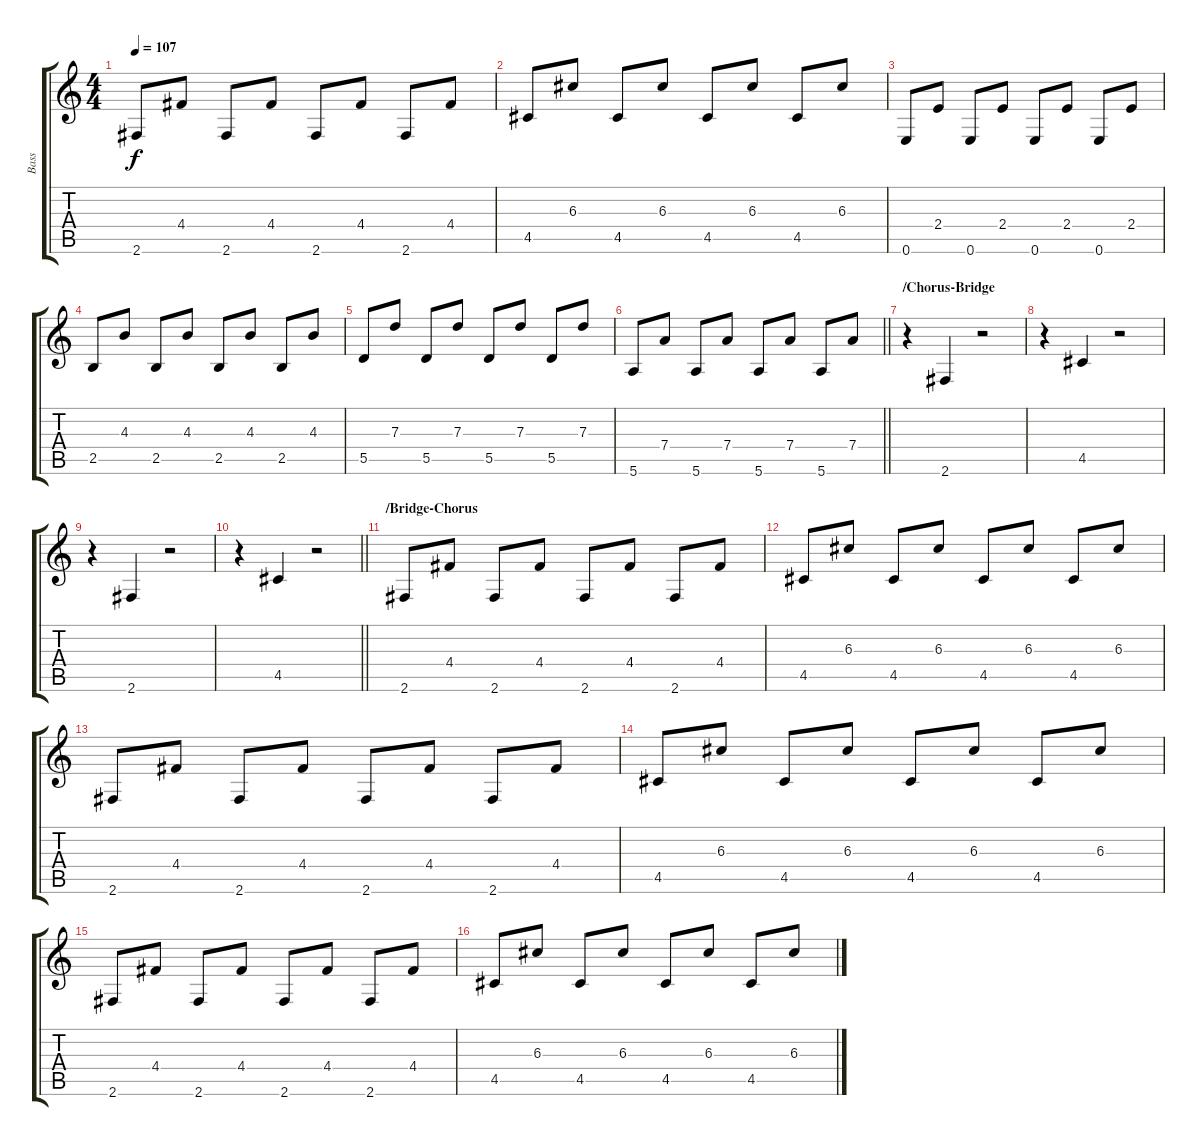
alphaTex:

\track ("Bass" "Bass") {instrument electricbassfinger}
\staff {score tabs}
\tuning (E4 B3 G3 D3 A2 E2) {hide}
\ts (4 4)
\tempo 107
\clef g2
\ks c
2.6.8{dy f} 4.4.8 2.6.8 4.4.8 2.6.8 4.4.8 2.6.8 4.4.8 |
4.5.8 6.3.8 4.5.8 6.3.8 4.5.8 6.3.8 4.5.8 6.3.8 |
0.6.8 2.4.8 0.6.8 2.4.8 0.6.8 2.4.8 0.6.8 2.4.8 |
2.5.8 4.3.8 2.5.8 4.3.8 2.5.8 4.3.8 2.5.8 4.3.8 |
5.5.8 7.3.8 5.5.8 7.3.8 5.5.8 7.3.8 5.5.8 7.3.8 |
\barLineRight lightlight
5.6.8 7.4.8 5.6.8 7.4.8 5.6.8 7.4.8 5.6.8 7.4.8 |
\section ("" "/Chorus-Bridge")
r.4 2.6.4{volume 13} r.2 |
r.4 4.5.4 r.2 |
r.4 2.6.4 r.2 |
\barLineRight lightlight
r.4 4.5.4 r.2 |
\section ("" "/Bridge-Chorus")
2.6.8{volume 4} 4.4.8 2.6.8 4.4.8 2.6.8 4.4.8 2.6.8 4.4.8 |
4.5.8 6.3.8 4.5.8 6.3.8 4.5.8 6.3.8 4.5.8 6.3.8 |
2.6.8 4.4.8 2.6.8 4.4.8 2.6.8 4.4.8 2.6.8 4.4.8 |
4.5.8 6.3.8 4.5.8 6.3.8 4.5.8 6.3.8 4.5.8 6.3.8 |
2.6.8{volume 4} 4.4.8 2.6.8 4.4.8 2.6.8 4.4.8 2.6.8 4.4.8 |
4.5.8 6.3.8 4.5.8 6.3.8 4.5.8 6.3.8 4.5.8 6.3.8
